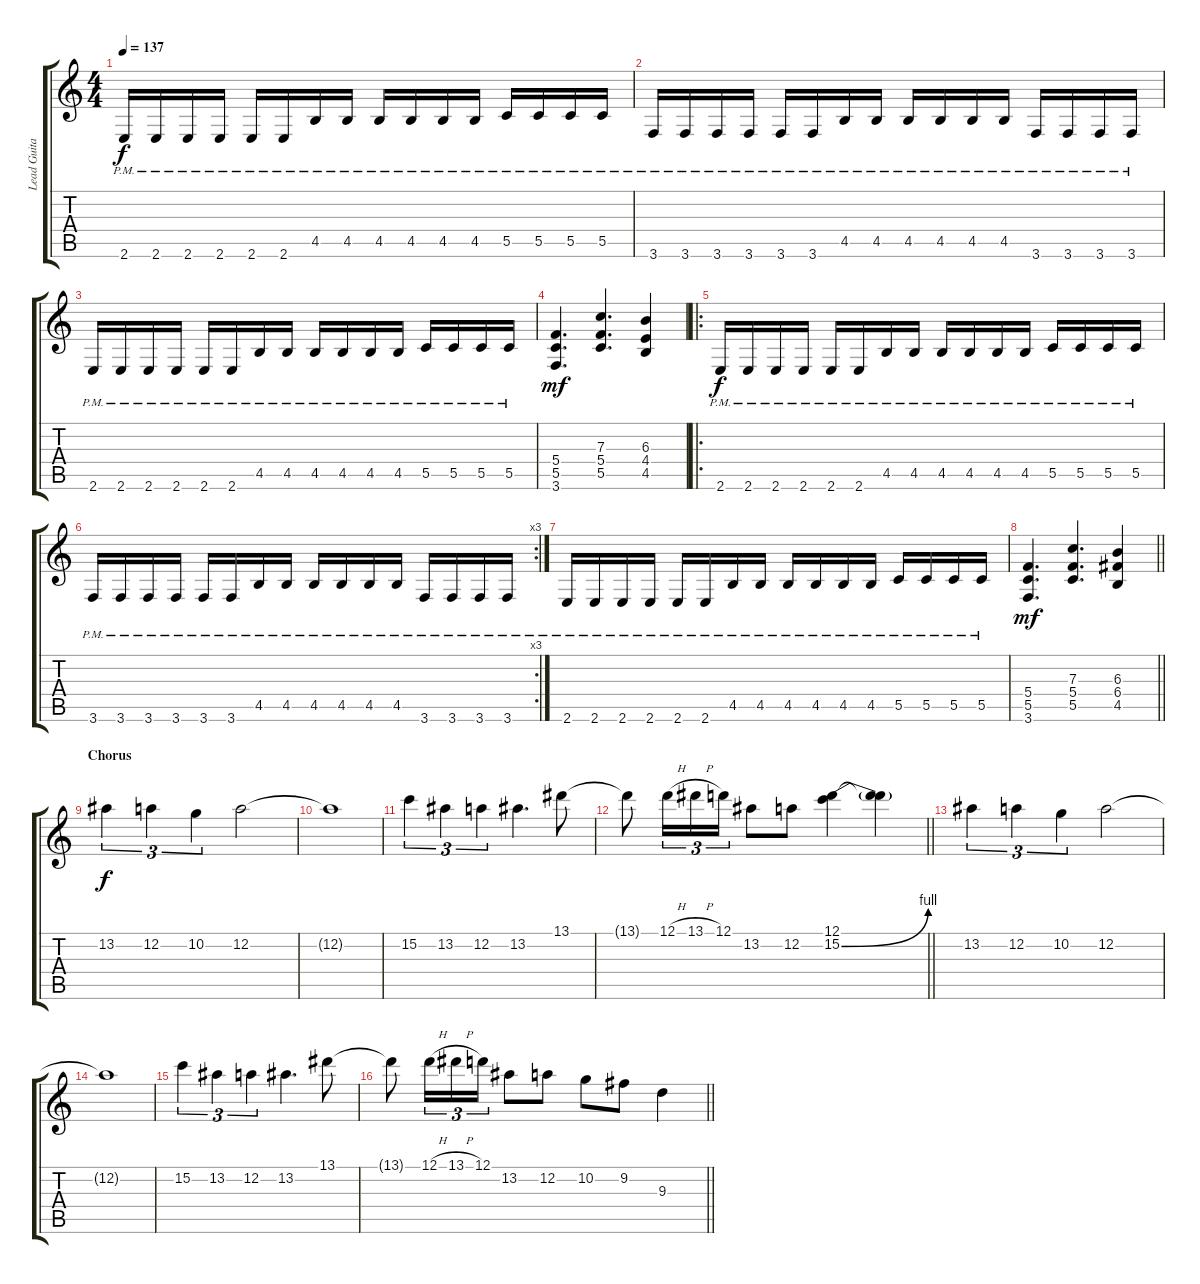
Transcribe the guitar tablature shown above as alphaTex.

\track ("Lead Guitar" "Lead Guita") {instrument overdrivenguitar}
\staff {score tabs}
\tuning (D4 A3 F3 C3 G2 D2) {hide}
\ts (4 4)
\tempo 137
\clef g2
\ks c
2.6{pm}.16{dy f} 2.6{pm}.16 2.6{pm}.16 2.6{pm}.16 2.6{pm}.16 2.6{pm}.16 4.5{pm}.16 4.5{pm}.16 4.5{pm}.16 4.5{pm}.16 4.5{pm}.16 4.5{pm}.16 5.5{pm}.16 5.5{pm}.16 5.5{pm}.16 5.5{pm}.16 |
3.6{pm}.16 3.6{pm}.16 3.6{pm}.16 3.6{pm}.16 3.6{pm}.16 3.6{pm}.16 4.5{pm}.16 4.5{pm}.16 4.5{pm}.16 4.5{pm}.16 4.5{pm}.16 4.5{pm}.16 3.6{pm}.16 3.6{pm}.16 3.6{pm}.16 3.6{pm}.16 |
2.6{pm}.16 2.6{pm}.16 2.6{pm}.16 2.6{pm}.16 2.6{pm}.16 2.6{pm}.16 4.5{pm}.16 4.5{pm}.16 4.5{pm}.16 4.5{pm}.16 4.5{pm}.16 4.5{pm}.16 5.5{pm}.16 5.5{pm}.16 5.5{pm}.16 5.5{pm}.16 |
(5.4 5.5 3.6).4{d dy mf} (7.3 5.4 5.5).4{d} (6.3 4.4 4.5).4 |
\ro
2.6{pm}.16{dy f} 2.6{pm}.16 2.6{pm}.16 2.6{pm}.16 2.6{pm}.16 2.6{pm}.16 4.5{pm}.16 4.5{pm}.16 4.5{pm}.16 4.5{pm}.16 4.5{pm}.16 4.5{pm}.16 5.5{pm}.16 5.5{pm}.16 5.5{pm}.16 5.5{pm}.16 |
\rc 3
3.6{pm}.16 3.6{pm}.16 3.6{pm}.16 3.6{pm}.16 3.6{pm}.16 3.6{pm}.16 4.5{pm}.16 4.5{pm}.16 4.5{pm}.16 4.5{pm}.16 4.5{pm}.16 4.5{pm}.16 3.6{pm}.16 3.6{pm}.16 3.6{pm}.16 3.6{pm}.16 |
2.6{pm}.16 2.6{pm}.16 2.6{pm}.16 2.6{pm}.16 2.6{pm}.16 2.6{pm}.16 4.5{pm}.16 4.5{pm}.16 4.5{pm}.16 4.5{pm}.16 4.5{pm}.16 4.5{pm}.16 5.5{pm}.16 5.5{pm}.16 5.5{pm}.16 5.5{pm}.16 |
\barLineRight lightlight
(5.4 5.5 3.6).4{d dy mf} (7.3 5.4 5.5).4{d} (6.3 6.4 4.5).4 |
\section ("" "Chorus")
13.2.4{tu (3 2) dy f} 12.2.4{tu (3 2)} 10.2.4{tu (3 2)} 12.2.2 |
12.2{t}.1 |
15.2.4{tu (3 2)} 13.2.4{tu (3 2)} 12.2.4{tu (3 2)} 13.2.4{d} 13.1.8 |
\barLineRight lightlight
13.1{t}.8 12.1{h}.16{tu (3 2)} 13.1{h}.16{tu (3 2)} 12.1.16{tu (3 2)} 13.2.8 12.2.8 (12.1 15.2{be (bend 0 0 60 4)}).4 (12.1{t} 15.2{t}).4 |
13.2.4{tu (3 2)} 12.2.4{tu (3 2)} 10.2.4{tu (3 2)} 12.2.2 |
12.2{t}.1 |
15.2.4{tu (3 2)} 13.2.4{tu (3 2)} 12.2.4{tu (3 2)} 13.2.4{d} 13.1.8 |
\barLineRight lightlight
13.1{t}.8 12.1{h}.16{tu (3 2)} 13.1{h}.16{tu (3 2)} 12.1.16{tu (3 2)} 13.2.8 12.2.8 10.2.8 9.2.8 9.3.4
